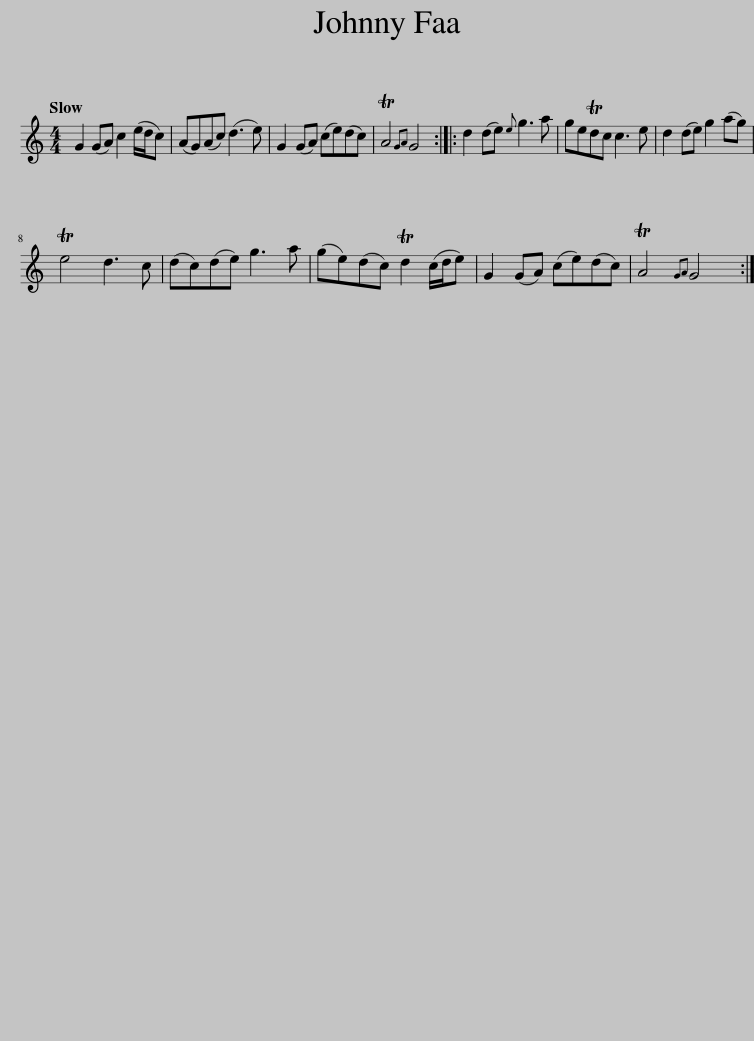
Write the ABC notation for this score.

X:1
L:1/8
Q:1/4=120
M:4/4
I:linebreak $
K:C
V:1 treble
V:1
 G2 (GA) c2 (e/d/c) | (AG)(Ac) (d3 e) | G2 (GA) (ce)(dc) | TA4{GA} G4 :: d2 (de){e} g3 a | %5
 geTdc c3 e | d2 (de) g2 (ag) |$ Te4 d3 c | (dc)(de) g3 a | (ge)(dc) Td2 (c/d/e) | %10
 G2 (GA) (ce)(dc) | TA4{GA} G4 :| %12
